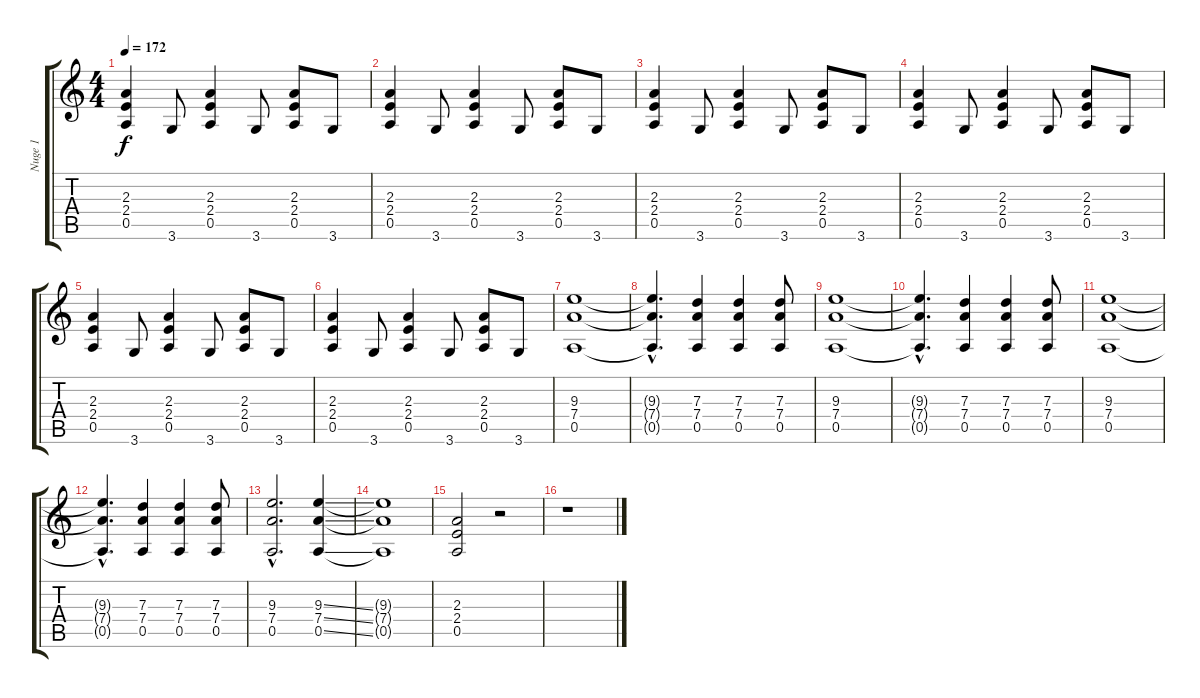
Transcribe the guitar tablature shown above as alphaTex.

\track ("Nuge 1" "Nuge 1") {instrument overdrivenguitar}
\staff {score tabs}
\tuning (E4 B3 G3 D3 A2 E2) {hide}
\ts (4 4)
\tempo 172
\clef g2
\ks c
(2.3 2.4 0.5).4{dy f} 3.6.8 (2.3 2.4 0.5).4 3.6.8 (2.3 2.4 0.5).8 3.6.8 |
(2.3 2.4 0.5).4 3.6.8 (2.3 2.4 0.5).4 3.6.8 (2.3 2.4 0.5).8 3.6.8 |
(2.3 2.4 0.5).4 3.6.8 (2.3 2.4 0.5).4 3.6.8 (2.3 2.4 0.5).8 3.6.8 |
(2.3 2.4 0.5).4 3.6.8 (2.3 2.4 0.5).4 3.6.8 (2.3 2.4 0.5).8 3.6.8 |
(2.3 2.4 0.5).4 3.6.8 (2.3 2.4 0.5).4 3.6.8 (2.3 2.4 0.5).8 3.6.8 |
(2.3 2.4 0.5).4 3.6.8 (2.3 2.4 0.5).4 3.6.8 (2.3 2.4 0.5).8 3.6.8 |
(9.3 7.4 0.5).1 |
(9.3{hac t} 7.4{hac t} 0.5{hac t}).4{d} (7.3 7.4 0.5).4 (7.3 7.4 0.5).4 (7.3 7.4 0.5).8 |
(9.3 7.4 0.5).1 |
(9.3{hac t} 7.4{hac t} 0.5{hac t}).4{d} (7.3 7.4 0.5).4 (7.3 7.4 0.5).4 (7.3 7.4 0.5).8 |
(9.3 7.4 0.5).1 |
(9.3{hac t} 7.4{hac t} 0.5{hac t}).4{d} (7.3 7.4 0.5).4 (7.3 7.4 0.5).4 (7.3 7.4 0.5).8 |
(9.3{hac} 7.4{hac} 0.5{hac}).2{d} (9.3{ss} 7.4{ss} 0.5{ss}).4 |
(9.3{t} 7.4{t} 0.5{t}).1 |
(2.3 2.4 0.5).2 r.2 |
r.1
